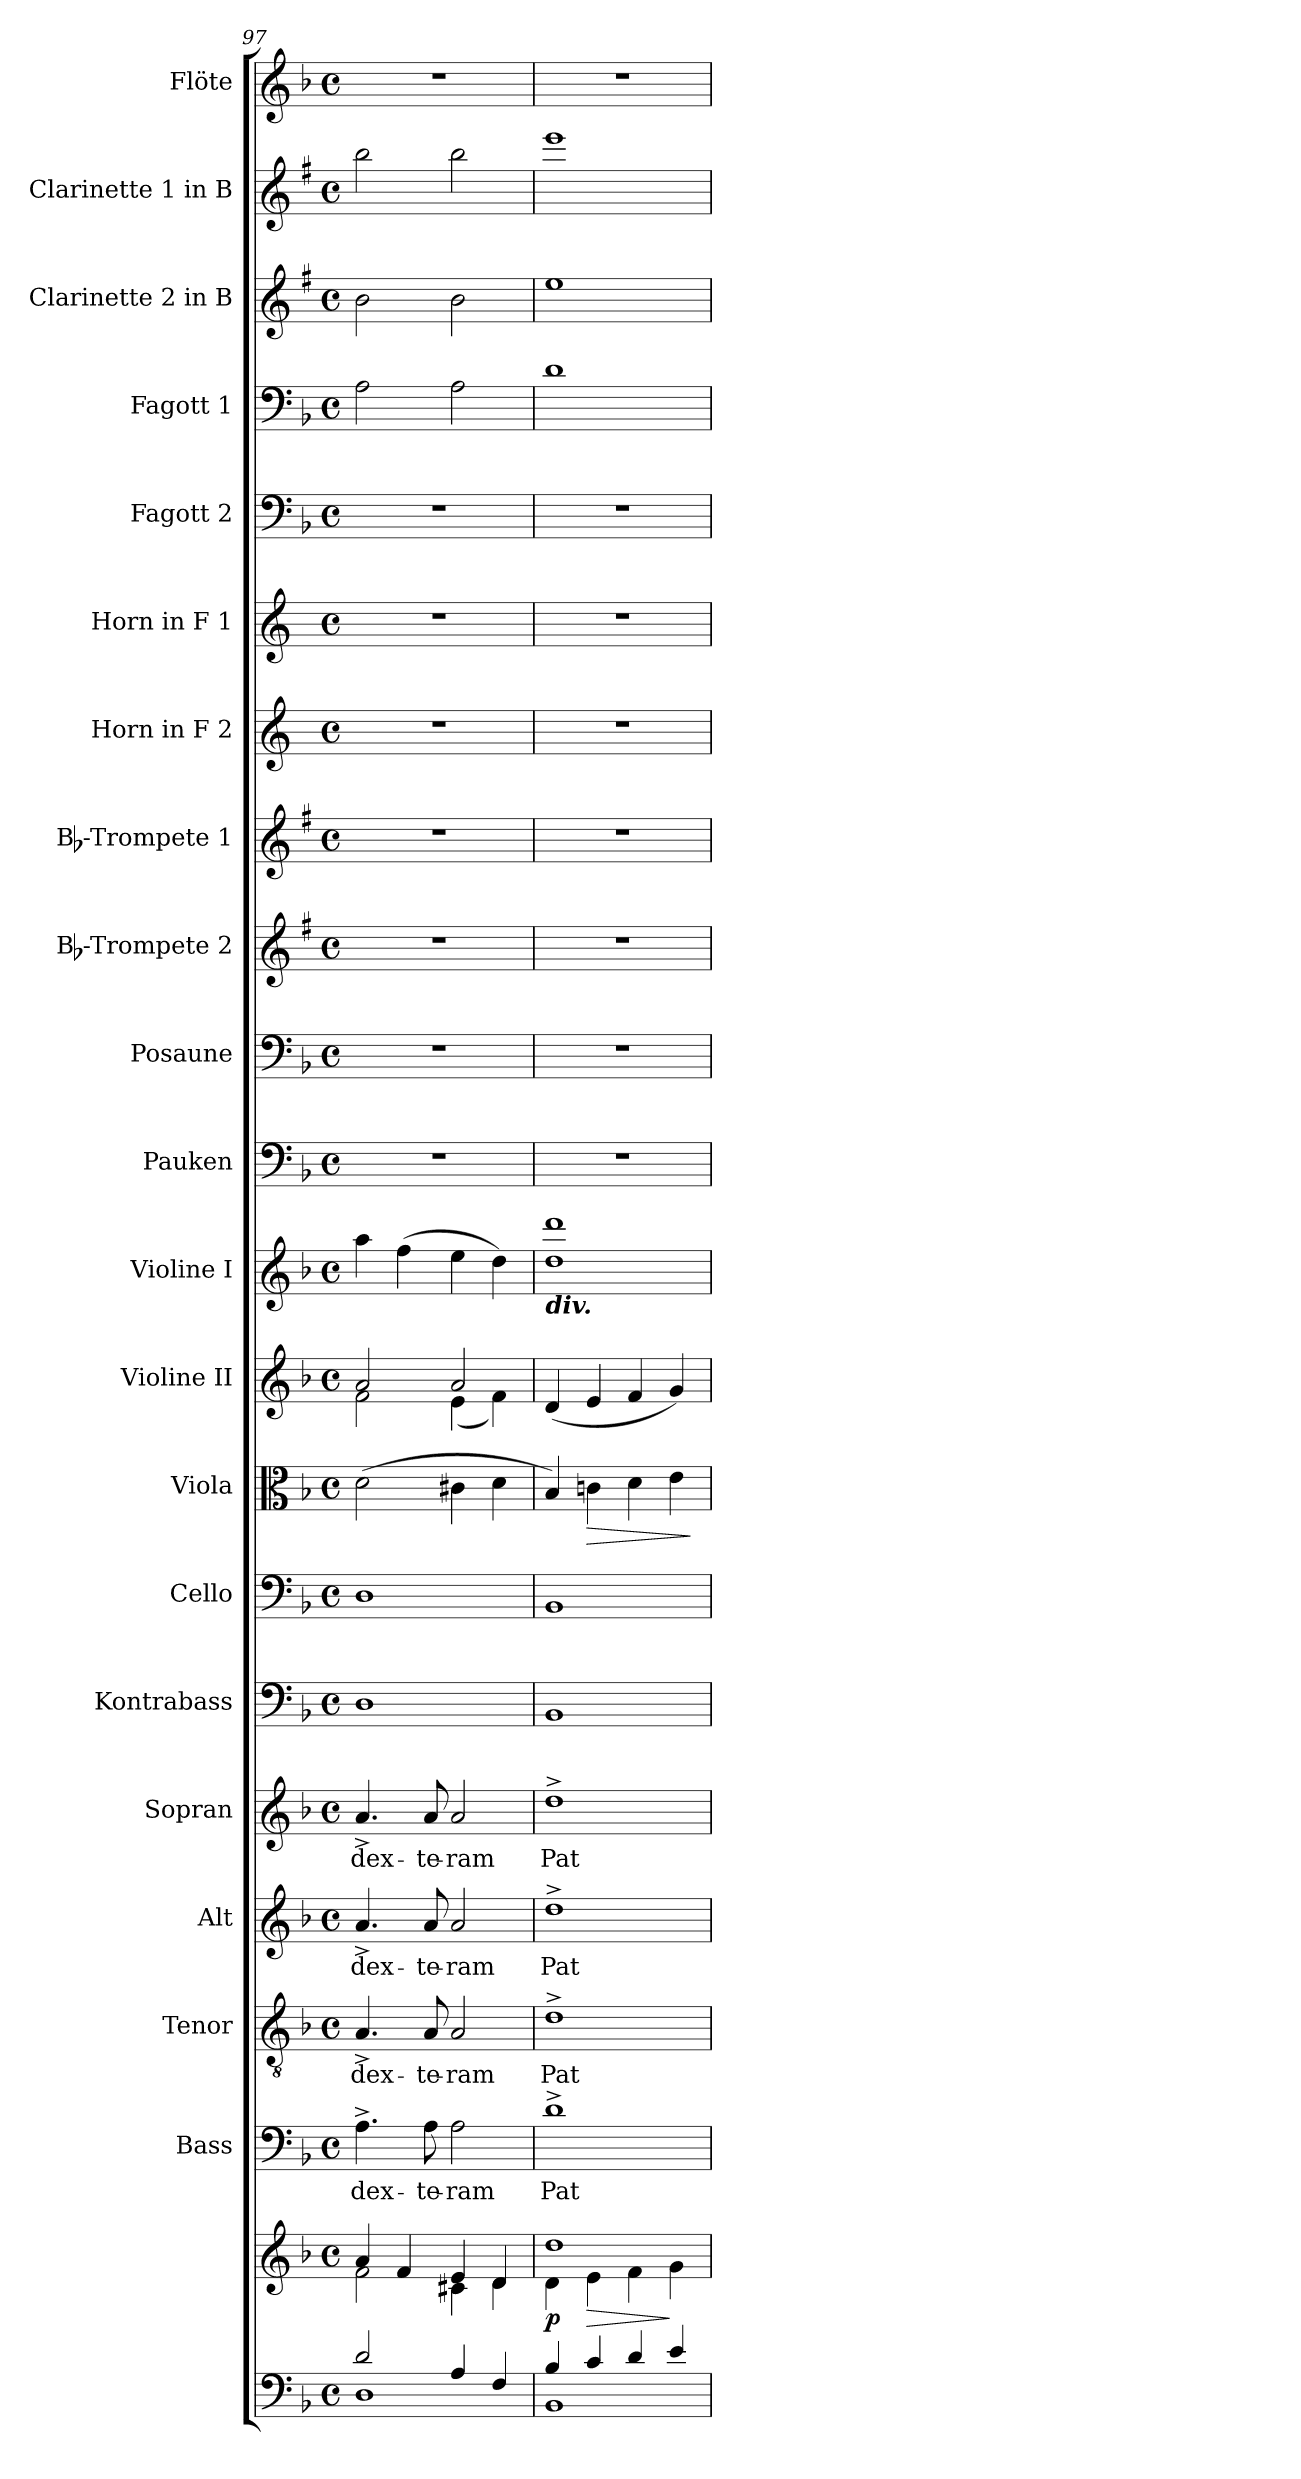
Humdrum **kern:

**kern	**kern	**dynam	**kern	**text	**kern	**text	**kern	**text	**kern	**text	**kern	**kern	**kern	**dynam	**kern	**kern	**kern	**kern	**kern	**kern	**kern	**kern	**kern	**kern	**kern	**kern	**kern
*part21	*part21	*part21	*part20	*part20	*part19	*part19	*part18	*part18	*part17	*part17	*part16	*part15	*part14	*part14	*part13	*part12	*part11	*part10	*part9	*part8	*part7	*part6	*part5	*part4	*part3	*part2	*part1
*staff22	*staff21	*staff21/22	*staff20	*staff20	*staff19	*staff19	*staff18	*staff18	*staff17	*staff17	*staff16	*staff15	*staff14	*staff14	*staff13	*staff12	*staff11	*staff10	*staff9	*staff8	*staff7	*staff6	*staff5	*staff4	*staff3	*staff2	*staff1
*	*	*	*I"Bass	*	*I"Tenor	*	*I"Alt	*	*I"Sopran	*	*I"Kontrabass	*I"Cello	*I"Viola	*	*I"Violine II	*I"Violine I	*I"Pauken	*I"Posaune	*I"Bb-Trompete 2	*I"Bb-Trompete 1	*I"Horn in F 2	*I"Horn in F 1	*I"Fagott 2	*I"Fagott 1	*I"Clarinette 2 in B	*I"Clarinette 1 in B	*I"Flöte
*	*	*	*I'B.	*	*I'T.	*	*I'A.	*	*I'S.	*	*I'Kb.	*	*I'Vla.	*	*I'Vl. II	*I'Vl. I	*I'Pk.	*I'Pos.	*I'Bb Trp. 2	*I'Bb Trp. 1	*	*	*I'Fg. 2	*I'Fg. 1	*I'Clar. 2	*I'Clar.1	*I'Fl.
*clefF4	*clefG2	*	*clefF4	*	*clefGv2	*	*clefG2	*	*clefG2	*	*clefF4	*clefF4	*clefC3	*	*clefG2	*clefG2	*clefF4	*clefF4	*clefG2	*clefG2	*clefG2	*clefG2	*clefF4	*clefF4	*clefG2	*clefG2	*clefG2
*	*	*	*	*	*	*	*	*	*	*	*ITrd7c12	*	*	*	*	*	*	*	*ITrd1c2	*ITrd1c2	*ITrd4c7	*ITrd4c7	*	*	*ITrd1c2	*ITrd1c2	*
*k[b-]	*k[b-]	*	*k[b-]	*	*k[b-]	*	*k[b-]	*	*k[b-]	*	*k[b-]	*k[b-]	*k[b-]	*	*k[b-]	*k[b-]	*k[b-]	*k[b-]	*k[b-]	*k[b-]	*k[b-]	*k[b-]	*k[b-]	*k[b-]	*k[b-]	*k[b-]	*k[b-]
*F:	*F:	*	*F:	*	*F:	*	*F:	*	*F:	*	*F:	*F:	*F:	*	*F:	*F:	*F:	*F:	*F:	*F:	*F:	*F:	*F:	*F:	*F:	*F:	*F:
*M4/4	*M4/4	*	*M4/4	*	*M4/4	*	*M4/4	*	*M4/4	*	*M4/4	*M4/4	*M4/4	*	*M4/4	*M4/4	*M4/4	*M4/4	*M4/4	*M4/4	*M4/4	*M4/4	*M4/4	*M4/4	*M4/4	*M4/4	*M4/4
*met(c)	*met(c)	*	*met(c)	*	*met(c)	*	*met(c)	*	*met(c)	*	*met(c)	*met(c)	*met(c)	*	*met(c)	*met(c)	*met(c)	*met(c)	*met(c)	*met(c)	*met(c)	*met(c)	*met(c)	*met(c)	*met(c)	*met(c)	*met(c)
=97	=97	=97	=97	=97	=97	=97	=97	=97	=97	=97	=97	=97	=97	=97	=97	=97	=97	=97	=97	=97	=97	=97	=97	=97	=97	=97	=97
*^	*^	*	*	*	*	*	*	*	*	*	*	*	*	*	*	*	*	*	*	*	*	*	*	*	*	*	*
!	!	!	!	!	!	!LO:LY:b	!	!LO:LY:b	!	!LO:LY:b	!	!LO:LY:b	!	!	!	!	!	!	!	!	!	!	!	!	!	!	!	!	!
*	*	*	*	*	*	*	*	*	*	*	*	*	*	*	*	*	*^	*	*	*	*	*	*	*	*	*	*	*	*
2d/	1D	4a/	2f\	.	4.A^<\	dex-	4.A^>/	dex-	4.a^>/	dex-	4.a^>/	dex-	1DD	1D	(>2d\	.	2a/	2f\	4aa\	1r	1r	1r	1r	1r	1r	1r	2A\	2a\	2aa\	1r
.	.	4f/	.	.	.	.	.	.	.	.	.	.	.	.	.	.	.	.	(>4ff\	.	.	.	.	.	.	.	.	.	.	.
!	!	!	!	!	!	!LO:LY:b	!	!LO:LY:b	!	!LO:LY:b	!	!LO:LY:b	!	!	!	!	!	!	!	!	!	!	!	!	!	!	!	!	!	!
.	.	.	.	.	8A\	-te-	8A/	-te-	8a/	-te-	8a/	-te-	.	.	.	.	.	.	.	.	.	.	.	.	.	.	.	.	.	.
!	!	!	!	!	!	!LO:LY:b	!	!LO:LY:b	!	!LO:LY:b	!	!LO:LY:b	!	!	!	!	!	!	!	!	!	!	!	!	!	!	!	!	!	!
4A/	.	4e/	4c#X\	.	2A\	-ram	2A/	-ram	2a/	-ram	2a/	-ram	.	.	4c#X\	.	2a/	(<4e\	4ee\	.	.	.	.	.	.	.	2A\	2a\	2aa\	.
4F/	.	4d/	4d\	.	.	.	.	.	.	.	.	.	.	.	4d\	.	.	4f\)	4dd\)	.	.	.	.	.	.	.	.	.	.	.
=98	=98	=98	=98	=98	=98	=98	=98	=98	=98	=98	=98	=98	=98	=98	=98	=98	=98	=98	=98	=98	=98	=98	=98	=98	=98	=98	=98	=98	=98	=98
!	!	!	!	!	!	!	!	!	!	!	!	!	!	!	!	!	!	!	!LO:TX:b:Bi:t=div.	!	!	!	!	!	!	!	!	!	!	!
!	!	!	!	!LO:DY:b	!	!LO:LY:b	!	!LO:LY:b	!	!LO:LY:b	!	!LO:LY:b	!	!	!	!	!	!	!	!	!	!	!	!	!	!	!	!	!	!
*	*	*	*	*	*	*	*	*	*	*	*	*	*	*	*	*	*v	*v	*	*	*	*	*	*	*	*	*	*	*	*
4B-/	1BB-	1dd	4d\	p	1d^>	Pat-	1d^>	Pat-	1dd^>	Pat-	1dd^>	Pat-	1BBB-	1BB-	4B-/)	.	(<4d/	1dd 1ddd	1r	1r	1r	1r	1r	1r	1r	1d	1dd	1ddd	1r
!	!	!	!	!LO:HP:b	!	!	!	!	!	!	!	!	!	!	!	!LO:HP:b	!	!	!	!	!	!	!	!	!	!	!	!	!
4c/	.	.	4e\	>	.	.	.	.	.	.	.	.	.	.	4cn\	>	4e/	.	.	.	.	.	.	.	.	.	.	.	.
4d/	.	.	4f\	.	.	.	.	.	.	.	.	.	.	.	4d\	.	4f/	.	.	.	.	.	.	.	.	.	.	.	.
4e/	.	.	4g\	]	.	.	.	.	.	.	.	.	.	.	4e\	.	4g/)	.	.	.	.	.	.	.	.	.	.	.	.
*v	*v	*	*	*	*	*	*	*	*	*	*	*	*	*	*	*	*	*	*	*	*	*	*	*	*	*	*	*	*
*	*v	*v	*	*	*	*	*	*	*	*	*	*	*	*	*	*	*	*	*	*	*	*	*	*	*	*	*	*
.	.	.	.	.	.	.	.	.	.	.	.	.	.	]	.	.	.	.	.	.	.	.	.	.	.	.	.
=	=	=	=	=	=	=	=	=	=	=	=	=	=	=	=	=	=	=	=	=	=	=	=	=	=	=	=
*-	*-	*-	*-	*-	*-	*-	*-	*-	*-	*-	*-	*-	*-	*-	*-	*-	*-	*-	*-	*-	*-	*-	*-	*-	*-	*-	*-
